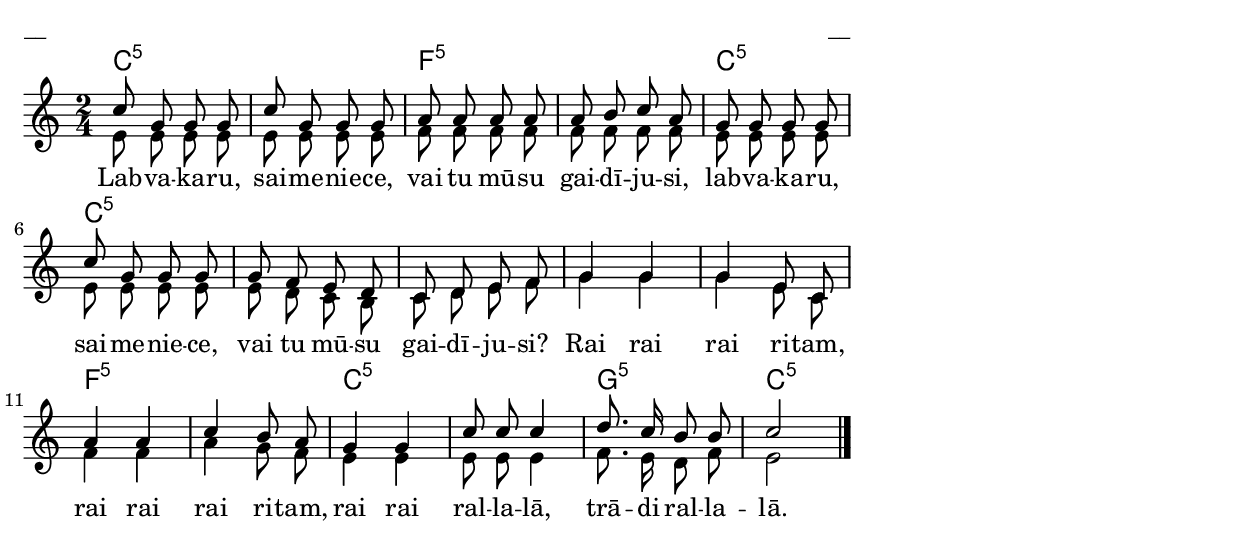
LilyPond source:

\version "2.13.16"
%\header {
%    title = "Labvakaru, saimeniece"
%}
\paper {
line-width = 14\cm
left-margin = 0.4\cm
between-system-padding = 0.1\cm
between-system-space = 0.1\cm
}
\layout {
indent = #0
ragged-last = ##f
}


chordsA = \chordmode {
\time 2/4
c2:5 | c2:5 | f2:5 | f2:5 | c2:5 |
c2:5 | c2:5 | c2:5 | c2:5 | c2:5 | 
f2:5 | f2:5 | c2:5 | c2:5 | g2:5 | c2:5 |
}


voiceA = \relative c' {
\clef "treble"
\key c \major
\time 2/4
c'8 g g g | c8 g g g |
a8 a a a | a8 b c a |
g8 g g g | c8 g g g |
g8 f e d | c8 d e f |
g4 g | g4 e 8 c |
a'4 a | c4 b 8 a |
g4 g | c8 c c 4 |
d8. c 16 b 8 b |
c2  |
\bar "|."
}

voiceB = \relative c' {
\clef "treble"
\key c \major
\time 2/4
e8 e e e | e8 e e e |
f8 f f f | f8 f f f |
e8 e e e | e8 e e e |
e8 d c b | c8 d e f |
%% 9
g4 g | g4 e 8 c |
f4 f | a4 g 8 f |
%% 13
e4 e | e8 e e4 |
f8. e16 d8 f | e2 
\bar "|."
}



lyricA = \lyricmode {
Lab -- va -- ka -- ru, sai -- me -- nie -- ce,
vai tu mū -- su gai -- dī -- ju -- si,
lab -- va -- ka -- ru, sai -- me -- nie -- ce,
vai tu mū -- su gai -- dī -- ju -- si?
Rai rai rai ri -- tam, rai rai rai ri -- tam,
rai rai ral -- la -- lā, trā -- di ral -- la -- lā.
}

fullScore = <<
\new ChordNames { 
\set chordChanges = ##t
\chordsA 
}
\new Staff {
<<
\new Voice = "voiceA" { \voiceOne \autoBeamOff \voiceA }
\lyricsto "voiceA" \new Lyrics \lyricA
\new Voice = "voiceB" { \voiceTwo \autoBeamOff \voiceB }
>>
}
>>

\score {
\fullScore
\header { piece = "__" opus = "__" }
}
\markup { \with-color #(x11-color 'white) \sans \smaller "__" }
\score {
\unfoldRepeats
\fullScore
\midi {
\context { \Staff \remove "Staff_performer" }
\context { \Voice \consists "Staff_performer" }
}
}


